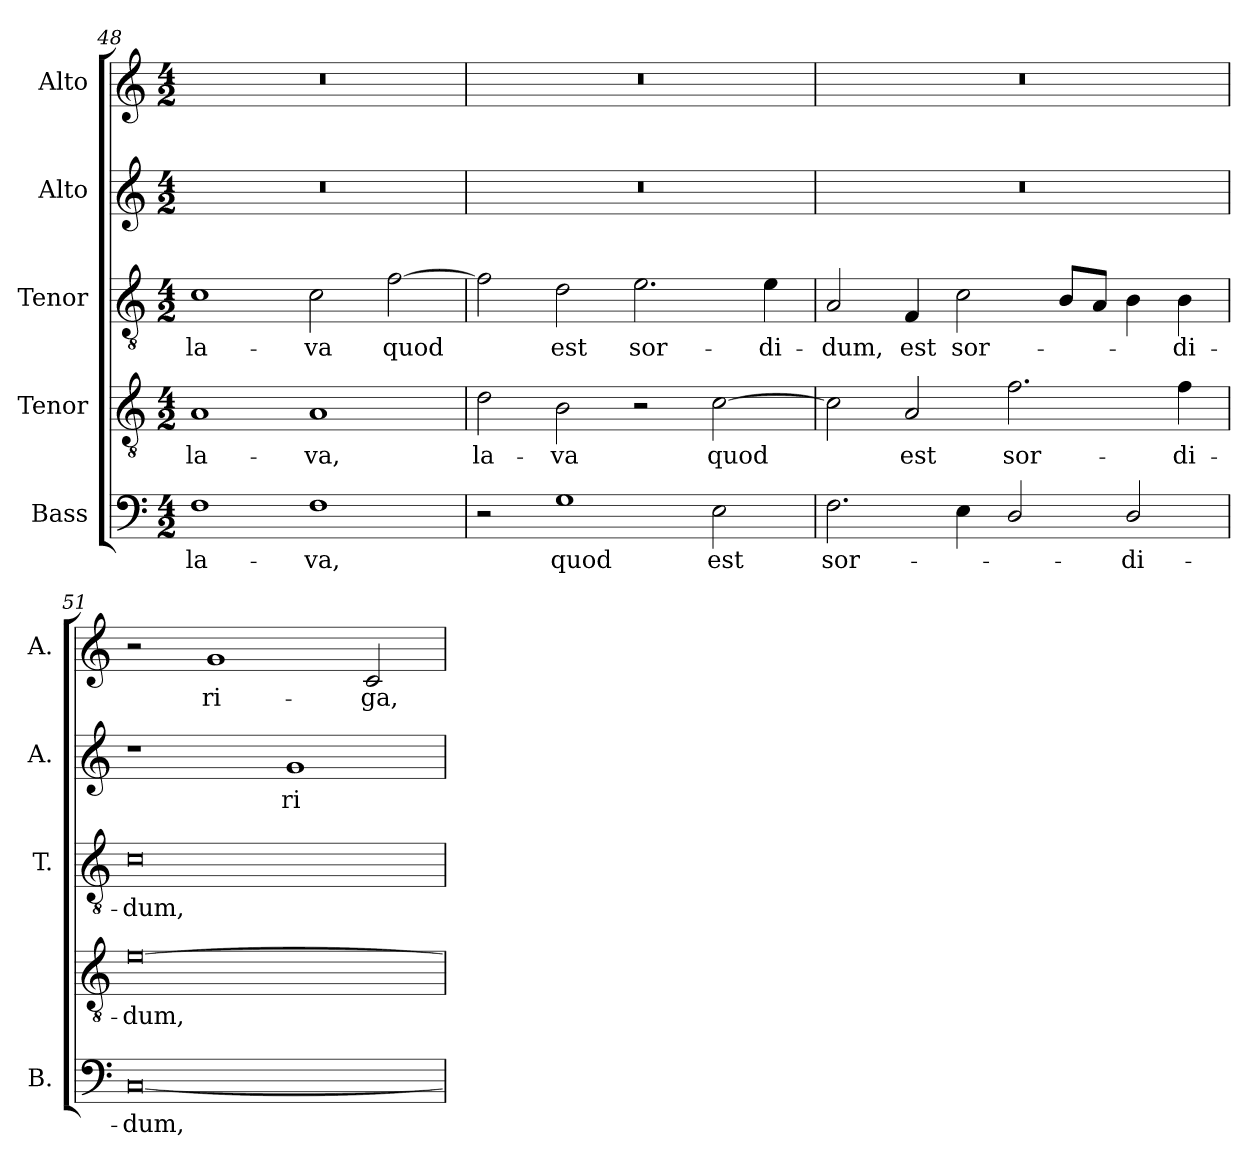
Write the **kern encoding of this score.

**kern	**text	**kern	**text	**kern	**text	**kern	**text	**kern	**text
*part5	*part5	*part4	*part4	*part3	*part3	*part2	*part2	*part1	*part1
*staff5	*staff5	*staff4	*staff4	*staff3	*staff3	*staff2	*staff2	*staff1	*staff1
*I"Bass	*	*I"Tenor	*	*I"Tenor	*	*I"Alto	*	*I"Alto	*
*I'B.	*	*	*	*I'T.	*	*I'A.	*	*I'A.	*
*clefF4	*	*clefGv2	*	*clefGv2	*	*clefG2	*	*clefG2	*
*	*	*ITrd7c12	*	*ITrd7c12	*	*	*	*	*
*k[]	*	*k[]	*	*k[]	*	*k[]	*	*k[]	*
*C:	*	*C:	*	*C:	*	*C:	*	*C:	*
*M4/2	*	*M4/2	*	*M4/2	*	*M4/2	*	*M4/2	*
=48	=48	=48	=48	=48	=48	=48	=48	=48	=48
!	!LO:LY:b:color=#000000	!	!	!	!	!	!	!	!
!	!	!	!LO:LY:b:color=#000000	!	!	!	!	!	!
!	!	!	!	!	!LO:LY:b:color=#000000	!LO:N:vis=1	!	!LO:N:vis=1	!
1Fi	la-	1AAi	la-	1Ci	la-	0r	.	0r	.
!	!LO:LY:b:color=#000000	!	!	!	!	!	!	!	!
!	!	!	!LO:LY:b:color=#000000	!	!	!	!	!	!
!	!	!	!	!	!LO:LY:b:color=#000000	!	!	!	!
1Fi	-va,	1AAi	-va,	2Ci\	-va	.	.	.	.
!	!	!	!	!	!LO:LY:b:color=#000000	!	!	!	!
.	.	.	.	[2Fi\	quod	.	.	.	.
=49	=49	=49	=49	=49	=49	=49	=49	=49	=49
!	!	!	!LO:LY:b:color=#000000	!	!	!LO:N:vis=1	!	!LO:N:vis=1	!
2r	.	2Di\	la-	2Fi\]	.	0r	.	0r	.
!	!LO:LY:b:color=#000000	!	!	!	!	!	!	!	!
!	!	!	!LO:LY:b:color=#000000	!	!	!	!	!	!
!	!	!	!	!	!LO:LY:b:color=#000000	!	!	!	!
1Gi	quod	2BBi\	-va	2Di\	est	.	.	.	.
!	!	!	!	!	!LO:LY:b:color=#000000	!	!	!	!
.	.	2r	.	2.Ei\	sor-	.	.	.	.
!	!LO:LY:b:color=#000000	!	!	!	!	!	!	!	!
!	!	!	!LO:LY:b:color=#000000	!	!	!	!	!	!
2Ei\	est	[2Ci\	quod	.	.	.	.	.	.
!	!	!	!	!	!LO:LY:b:color=#000000	!	!	!	!
.	.	.	.	4Ei\	-di-	.	.	.	.
=50	=50	=50	=50	=50	=50	=50	=50	=50	=50
!	!LO:LY:b:color=#000000	!	!	!	!	!	!	!	!
!	!	!	!	!	!LO:LY:b:color=#000000	!LO:N:vis=1	!	!LO:N:vis=1	!
2.Fi\	sor-	2Ci\]	.	2AAi/	-dum,	0r	.	0r	.
!	!	!	!LO:LY:b:color=#000000	!	!	!	!	!	!
!	!	!	!	!	!LO:LY:b:color=#000000	!	!	!	!
.	.	2AAi/	est	4FFi/	est	.	.	.	.
!	!	!	!	!	!LO:LY:b:color=#000000	!	!	!	!
4Ei\	.	.	.	2Ci\	sor-	.	.	.	.
!	!	!	!LO:LY:b:color=#000000	!	!	!	!	!	!
2Di/	.	2.Fi\	sor-	.	.	.	.	.	.
.	.	.	.	8BBi/L	.	.	.	.	.
.	.	.	.	8AAi/J	.	.	.	.	.
!	!LO:LY:b:color=#000000	!	!	!	!	!	!	!	!
2Di/	-di-	.	.	4BBi\	.	.	.	.	.
!	!	!	!LO:LY:b:color=#000000	!	!	!	!	!	!
!	!	!	!	!	!LO:LY:b:color=#000000	!	!	!	!
.	.	4Fi\	-di-	4BBi\	-di-	.	.	.	.
!!LO:PB:g=z
=51	=51	=51	=51	=51	=51	=51	=51	=51	=51
!	!LO:LY:b:color=#000000	!	!	!	!	!	!	!	!
!	!	!	!LO:LY:b:color=#000000	!	!	!	!	!	!
!	!	!	!	!	!LO:LY:b:color=#000000	!	!	!	!
[0Ci	-dum,	[0Ei	-dum,	0Ci	-dum,	1r	.	2r	.
!	!	!	!	!	!	!	!	!	!LO:LY:b:color=#000000
.	.	.	.	.	.	.	.	1gi	ri-
!	!	!	!	!	!	!	!LO:LY:b:color=#000000	!	!
.	.	.	.	.	.	1gi	ri-	.	.
!	!	!	!	!	!	!	!	!	!LO:LY:b:color=#000000
.	.	.	.	.	.	.	.	2ci/	-ga,
=	=	=	=	=	=	=	=	=	=
*-	*-	*-	*-	*-	*-	*-	*-	*-	*-
